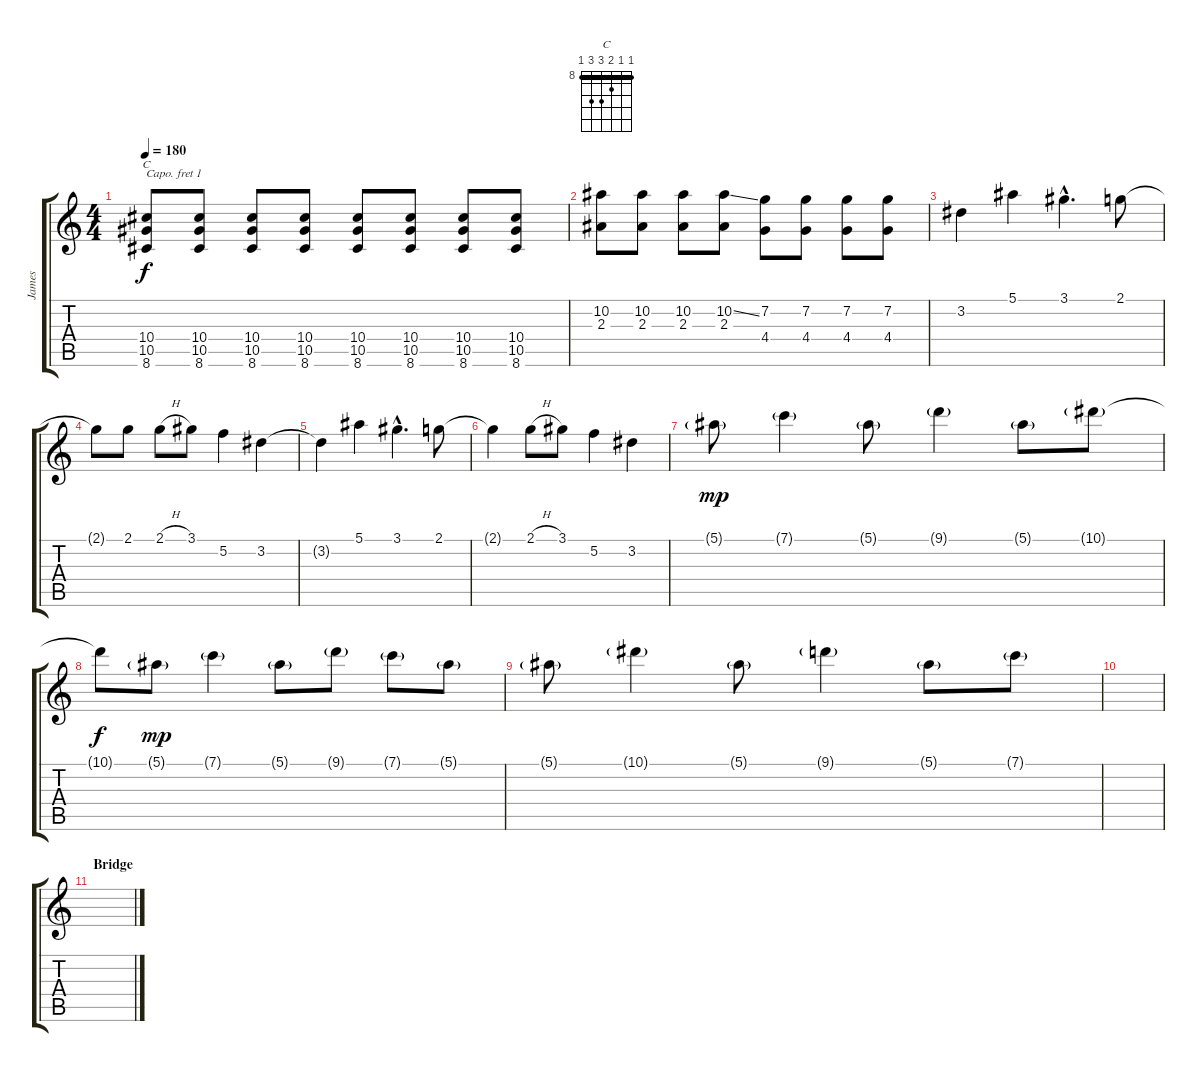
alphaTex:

\track ("James" "James") {instrument distortionguitar}
\staff {score tabs}
\capo 1
\tuning (E4 B3 G3 D3 A2 E2) {hide}
\chord ("C" 8 8 9 10 10 8) {firstfret 8 barre 8}
\ts (4 4)
\tempo 180
\clef g2
\ks c
(10.4 10.5 8.6).8{ch "C" dy f} (10.4 10.5 8.6).8 (10.4 10.5 8.6).8 (10.4 10.5 8.6).8 (10.4 10.5 8.6).8 (10.4 10.5 8.6).8 (10.4 10.5 8.6).8 (10.4 10.5 8.6).8 |
(10.2 2.3).8 (10.2 2.3).8 (10.2 2.3).8 (10.2{ss} 2.3).8 (7.2 4.4).8 (7.2 4.4).8 (7.2 4.4).8 (7.2 4.4).8 |
3.2.4 5.1.4 3.1{hac}.4{d} 2.1.8 |
2.1{t}.8 2.1.8 2.1{h}.8 3.1.8 5.2.4 3.2.4 |
3.2{t}.4 5.1.4 3.1{hac}.4{d} 2.1.8 |
2.1{t}.4 2.1{h}.8 3.1.8 5.2.4 3.2.4 |
5.1{g}.8{dy mp} 7.1{g}.4 5.1{g}.8 9.1{g}.4 5.1{g}.8 10.1{g}.8 |
10.1{t}.8{dy f} 5.1{g}.8{dy mp} 7.1{g}.4 5.1{g}.8 9.1{g}.8 7.1{g}.8 5.1{g}.8 |
5.1{g}.8 10.1{g}.4 5.1{g}.8 9.1{g}.4 5.1{g}.8 7.1{g}.8 |
|
\section ("" "Bridge")
